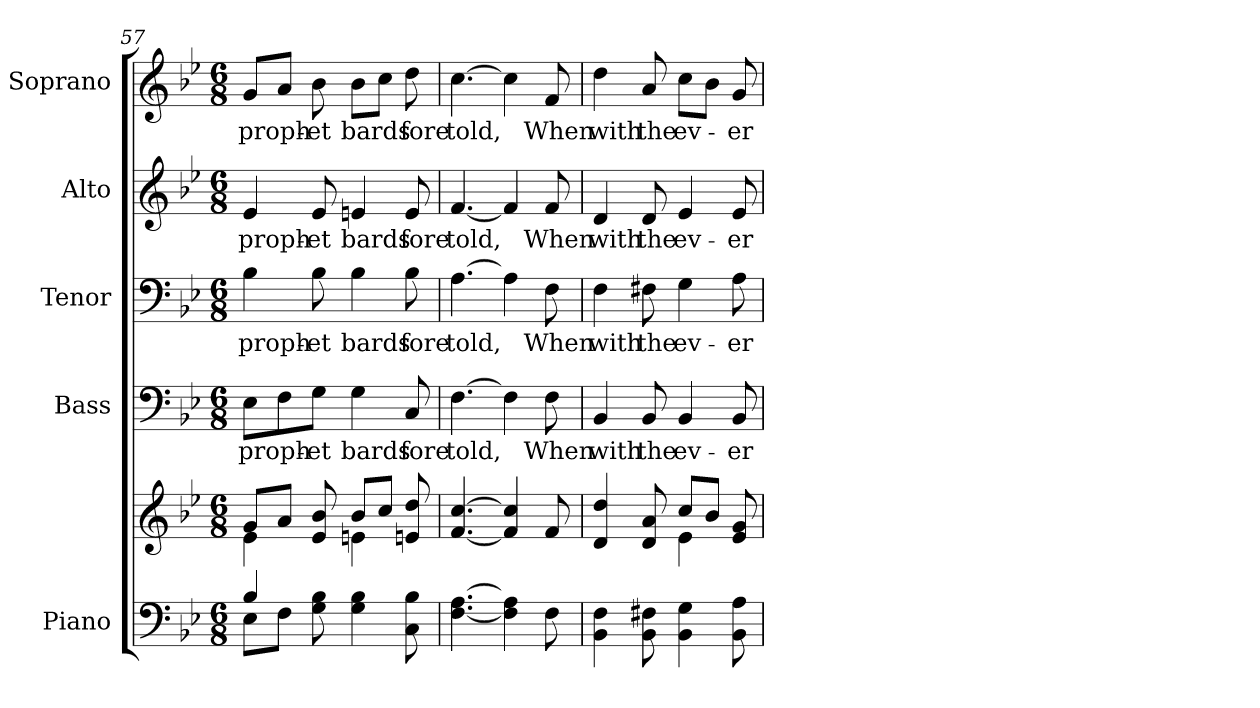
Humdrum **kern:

**kern	**kern	**kern	**text	**kern	**text	**kern	**text	**kern	**text
*part5	*part5	*part4	*part4	*part3	*part3	*part2	*part2	*part1	*part1
*staff6	*staff5	*staff4	*staff4	*staff3	*staff3	*staff2	*staff2	*staff1	*staff1
*I"Piano	*	*I"Bass	*	*I"Tenor	*	*I"Alto	*	*I"Soprano	*
*I'Pno.	*	*I'B.	*	*I'T.	*	*I'A.	*	*I'S.	*
!!LO:PB:g=z
*clefF4	*clefG2	*clefF4	*	*clefF4	*	*clefG2	*	*clefG2	*
*k[b-e-]	*k[b-e-]	*k[b-e-]	*	*k[b-e-]	*	*k[b-e-]	*	*k[b-e-]	*
*B-:	*B-:	*B-:	*	*B-:	*	*B-:	*	*B-:	*
*M6/8	*M6/8	*M6/8	*	*M6/8	*	*M6/8	*	*M6/8	*
=57	=57	=57	=57	=57	=57	=57	=57	=57	=57
*^	*^	*	*	*	*	*	*	*	*
!	!	!	!	!	!LO:LY:b:color=#000000	!	!	!	!	!	!
!	!	!	!	!	!	!	!LO:LY:b:color=#000000	!	!	!	!
!	!	!	!	!	!	!	!	!	!LO:LY:b:color=#000000	!	!
!	!	!	!	!	!	!	!	!	!	!	!LO:LY:b:color=#000000
4B-i/	8E-i\L	8gi/L	4e-i\	8E-i\L	proph-	4B-i\	proph-	4e-i/	proph-	8gi/L	proph-
.	8Fi\J	8ai/J	.	8Fi\	.	.	.	.	.	8ai/J	.
!	!	!	!	!	!LO:LY:b:color=#000000	!	!	!	!	!	!
!	!	!	!	!	!	!	!LO:LY:b:color=#000000	!	!	!	!
!	!	!	!	!	!	!	!	!	!LO:LY:b:color=#000000	!	!
!	!	!	!	!	!	!	!	!	!	!	!LO:LY:b:color=#000000
8Gi\ 8B-i	8ryy	8e-i/ 8b-i	8ryy	8Gi\J	-et	8B-i\	-et	8e-i/	-et	8b-i\	-et
!	!	!	!	!	!LO:LY:b:color=#000000	!	!	!	!	!	!
!	!	!	!	!	!	!	!LO:LY:b:color=#000000	!	!	!	!
!	!	!	!	!	!	!	!	!	!LO:LY:b:color=#000000	!	!
!	!	!	!	!	!	!	!	!	!	!	!LO:LY:b:color=#000000
4Gi\ 4B-i	4.ryy	8b-i/L	4eni\	4Gi\	bards	4B-i\	bards	4eni/	bards	8b-i\L	bards
.	.	8cci/J	.	.	.	.	.	.	.	8cci\J	.
!	!	!	!	!	!LO:LY:b:color=#000000	!	!	!	!	!	!
!	!	!	!	!	!	!	!LO:LY:b:color=#000000	!	!	!	!
!	!	!	!	!	!	!	!	!	!LO:LY:b:color=#000000	!	!
!	!	!	!	!	!	!	!	!	!	!	!LO:LY:b:color=#000000
8Ci\ 8B-i	.	8eni/ 8ddi	8ryy	8Ci/	fore	8B-i\	fore	8ei/	fore	8ddi\	fore
*v	*v	*	*	*	*	*	*	*	*	*	*
*	*v	*v	*	*	*	*	*	*	*	*
=58	=58	=58	=58	=58	=58	=58	=58	=58	=58
*	*^	*	*	*	*	*	*	*	*
!	!	!	!	!LO:LY:b:color=#000000	!	!	!	!	!	!
*	*v	*v	*	*	*	*	*	*	*	*
*	*^	*	*	*	*	*	*	*	*
!	!	!	!	!	!	!LO:LY:b:color=#000000	!	!	!	!
*	*v	*v	*	*	*	*	*	*	*	*
*	*^	*	*	*	*	*	*	*	*
!	!	!	!	!	!	!	!	!LO:LY:b:color=#000000	!	!
*	*v	*v	*	*	*	*	*	*	*	*
*	*^	*	*	*	*	*	*	*	*
!	!	!	!	!	!	!	!	!	!	!LO:LY:b:color=#000000
*	*v	*v	*	*	*	*	*	*	*	*
[<4.Fi\ [>4.Ai	[<4.fi/ [>4.cci	[>4.Fi\	told,	[>4.Ai\	told,	[<4.fi/	told,	[>4.cci\	told,
4Fi\] 4Ai]	4fi/] 4cci]	4Fi\]	.	4Ai\]	.	4fi/]	.	4cci\]	.
!	!	!	!LO:LY:b:color=#000000	!	!	!	!	!	!
!	!	!	!	!	!LO:LY:b:color=#000000	!	!	!	!
!	!	!	!	!	!	!	!LO:LY:b:color=#000000	!	!
!	!	!	!	!	!	!	!	!	!LO:LY:b:color=#000000
8Fi\	8fi/	8Fi\	When	8Fi\	When	8fi/	When	8fi/	When
!!LO:PB:g=z
=59	=59	=59	=59	=59	=59	=59	=59	=59	=59
*	*^	*	*	*	*	*	*	*	*
!	!	!	!	!LO:LY:b:color=#000000	!	!	!	!	!	!
!	!	!	!	!	!	!LO:LY:b:color=#000000	!	!	!	!
!	!	!	!	!	!	!	!	!LO:LY:b:color=#000000	!	!
!	!	!	!	!	!	!	!	!	!	!LO:LY:b:color=#000000
4BB-i\ 4Fi	4di/ 4ddi	4.ryy	4BB-i/	with	4Fi\	with	4di/	with	4ddi\	with
!	!	!	!	!LO:LY:b:color=#000000	!	!	!	!	!	!
!	!	!	!	!	!	!LO:LY:b:color=#000000	!	!	!	!
!	!	!	!	!	!	!	!	!LO:LY:b:color=#000000	!	!
!	!	!	!	!	!	!	!	!	!	!LO:LY:b:color=#000000
8BB-i\ 8F#Xi	8di/ 8ai	.	8BB-i/	the	8F#Xi\	the	8di/	the	8ai/	the
!	!	!	!	!LO:LY:b:color=#000000	!	!	!	!	!	!
!	!	!	!	!	!	!LO:LY:b:color=#000000	!	!	!	!
!	!	!	!	!	!	!	!	!LO:LY:b:color=#000000	!	!
!	!	!	!	!	!	!	!	!	!	!LO:LY:b:color=#000000
4BB-i\ 4Gi	8cci/L	4e-i\	4BB-i/	ev-	4Gi\	ev-	4e-i/	ev-	8cci\L	ev-
.	8b-i/J	.	.	.	.	.	.	.	8b-i\J	.
!	!	!	!	!LO:LY:b:color=#000000	!	!	!	!	!	!
!	!	!	!	!	!	!LO:LY:b:color=#000000	!	!	!	!
!	!	!	!	!	!	!	!	!LO:LY:b:color=#000000	!	!
!	!	!	!	!	!	!	!	!	!	!LO:LY:b:color=#000000
8BB-i\ 8Ai	8e-i/ 8gi	8ryy	8BB-i/	-er	8Ai\	-er	8e-i/	-er	8gi/	-er
*	*v	*v	*	*	*	*	*	*	*	*
=	=	=	=	=	=	=	=	=	=
*-	*-	*-	*-	*-	*-	*-	*-	*-	*-
